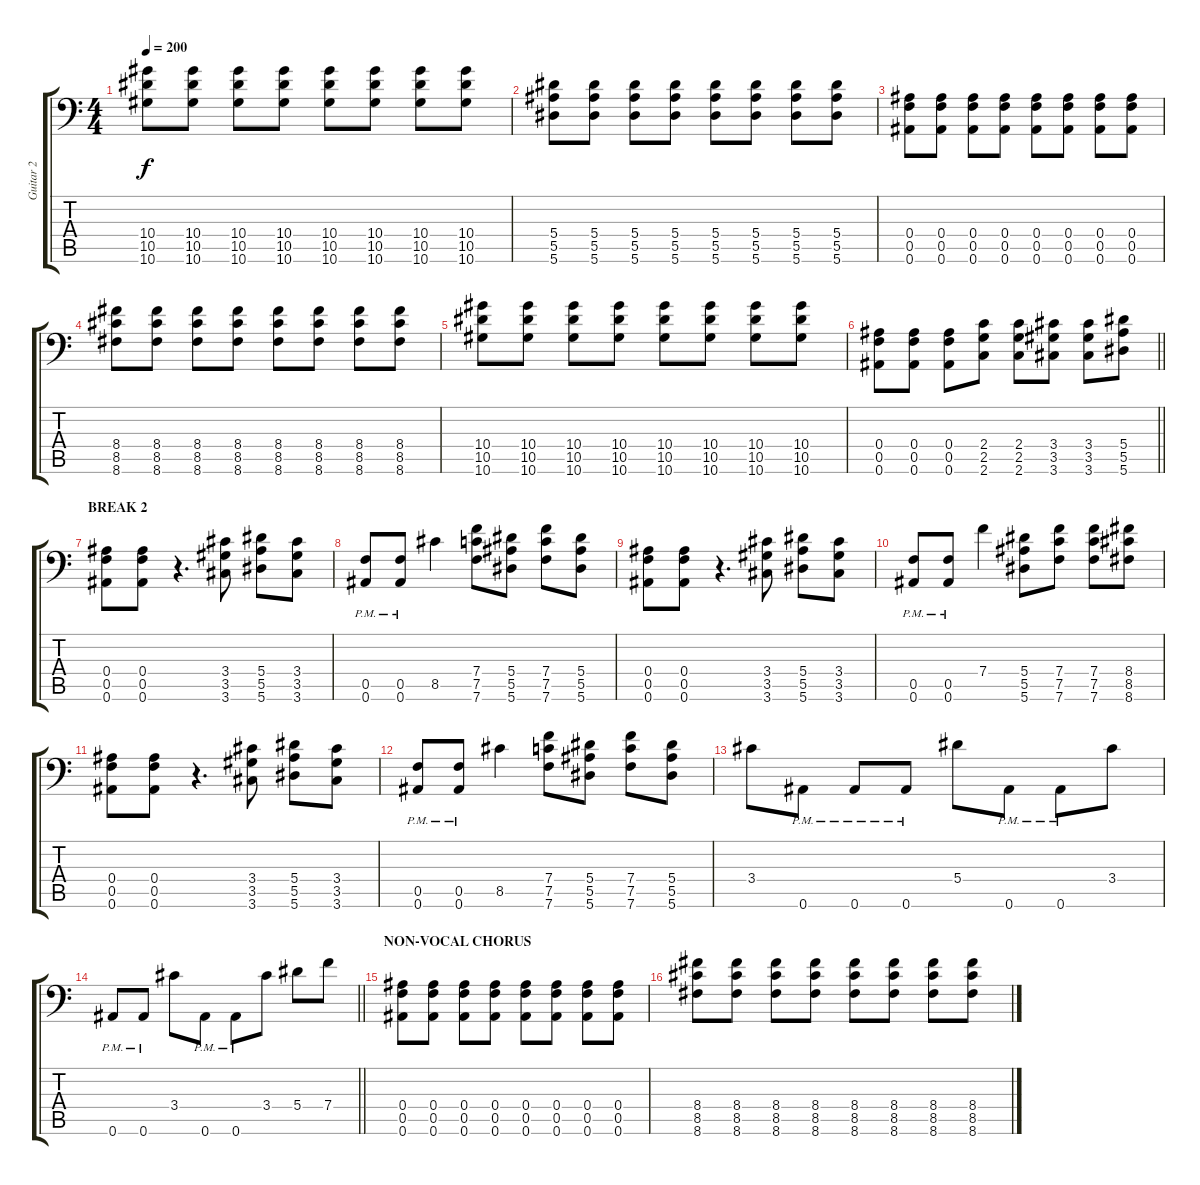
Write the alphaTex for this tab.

\track ("Guitar 2" "Guitar 2") {instrument distortionguitar}
\staff {score tabs}
\tuning (C4 G3 Eb3 Bb2 F2 Bb1) {hide}
\ts (4 4)
\tempo 200
\clef f4
\ks c
(10.4 10.5 10.6).8{dy f} (10.4 10.5 10.6).8 (10.4 10.5 10.6).8 (10.4 10.5 10.6).8 (10.4 10.5 10.6).8 (10.4 10.5 10.6).8 (10.4 10.5 10.6).8 (10.4 10.5 10.6).8 |
(5.4 5.5 5.6).8 (5.4 5.5 5.6).8 (5.4 5.5 5.6).8 (5.4 5.5 5.6).8 (5.4 5.5 5.6).8 (5.4 5.5 5.6).8 (5.4 5.5 5.6).8 (5.4 5.5 5.6).8 |
(0.4 0.5 0.6).8 (0.4 0.5 0.6).8 (0.4 0.5 0.6).8 (0.4 0.5 0.6).8 (0.4 0.5 0.6).8 (0.4 0.5 0.6).8 (0.4 0.5 0.6).8 (0.4 0.5 0.6).8 |
(8.4 8.5 8.6).8 (8.4 8.5 8.6).8 (8.4 8.5 8.6).8 (8.4 8.5 8.6).8 (8.4 8.5 8.6).8 (8.4 8.5 8.6).8 (8.4 8.5 8.6).8 (8.4 8.5 8.6).8 |
(10.4 10.5 10.6).8 (10.4 10.5 10.6).8 (10.4 10.5 10.6).8 (10.4 10.5 10.6).8 (10.4 10.5 10.6).8 (10.4 10.5 10.6).8 (10.4 10.5 10.6).8 (10.4 10.5 10.6).8 |
\barLineRight lightlight
(0.4 0.5 0.6).8 (0.4 0.5 0.6).8 (0.4 0.5 0.6).8 (2.4 2.5 2.6).8 (2.4 2.5 2.6).8 (3.4 3.5 3.6).8 (3.4 3.5 3.6).8 (5.4 5.5 5.6).8 |
\section ("" "BREAK 2")
(0.4 0.5 0.6).8 (0.4 0.5 0.6).8 r.4{d} (3.4 3.5 3.6).8 (5.4 5.5 5.6).8 (3.4 3.5 3.6).8 |
(0.5{pm} 0.6{pm}).8 (0.5{pm} 0.6{pm}).8 8.5.4 (7.4 7.5 7.6).8 (5.4 5.5 5.6).8 (7.4 7.5 7.6).8 (5.4 5.5 5.6).8 |
(0.4 0.5 0.6).8 (0.4 0.5 0.6).8 r.4{d} (3.4 3.5 3.6).8 (5.4 5.5 5.6).8 (3.4 3.5 3.6).8 |
(0.5{pm} 0.6{pm}).8 (0.5{pm} 0.6{pm}).8 7.4.4 (5.4 5.5 5.6).8 (7.4 7.5 7.6).8 (7.4 7.5 7.6).8 (8.4 8.5 8.6).8 |
(0.4 0.5 0.6).8 (0.4 0.5 0.6).8 r.4{d} (3.4 3.5 3.6).8 (5.4 5.5 5.6).8 (3.4 3.5 3.6).8 |
(0.5{pm} 0.6{pm}).8 (0.5{pm} 0.6{pm}).8 8.5.4 (7.4 7.5 7.6).8 (5.4 5.5 5.6).8 (7.4 7.5 7.6).8 (5.4 5.5 5.6).8 |
3.4.8 0.6{pm}.8 0.6{pm}.8 0.6{pm}.8 5.4.8 0.6{pm}.8 0.6{pm}.8 3.4.8 |
\barLineRight lightlight
0.6{pm}.8 0.6{pm}.8 3.4.8 0.6{pm}.8 0.6{pm}.8 3.4.8 5.4.8 7.4.8 |
\section ("" "NON-VOCAL CHORUS")
(0.4 0.5 0.6).8 (0.4 0.5 0.6).8 (0.4 0.5 0.6).8 (0.4 0.5 0.6).8 (0.4 0.5 0.6).8 (0.4 0.5 0.6).8 (0.4 0.5 0.6).8 (0.4 0.5 0.6).8 |
(8.4 8.5 8.6).8 (8.4 8.5 8.6).8 (8.4 8.5 8.6).8 (8.4 8.5 8.6).8 (8.4 8.5 8.6).8 (8.4 8.5 8.6).8 (8.4 8.5 8.6).8 (8.4 8.5 8.6).8
